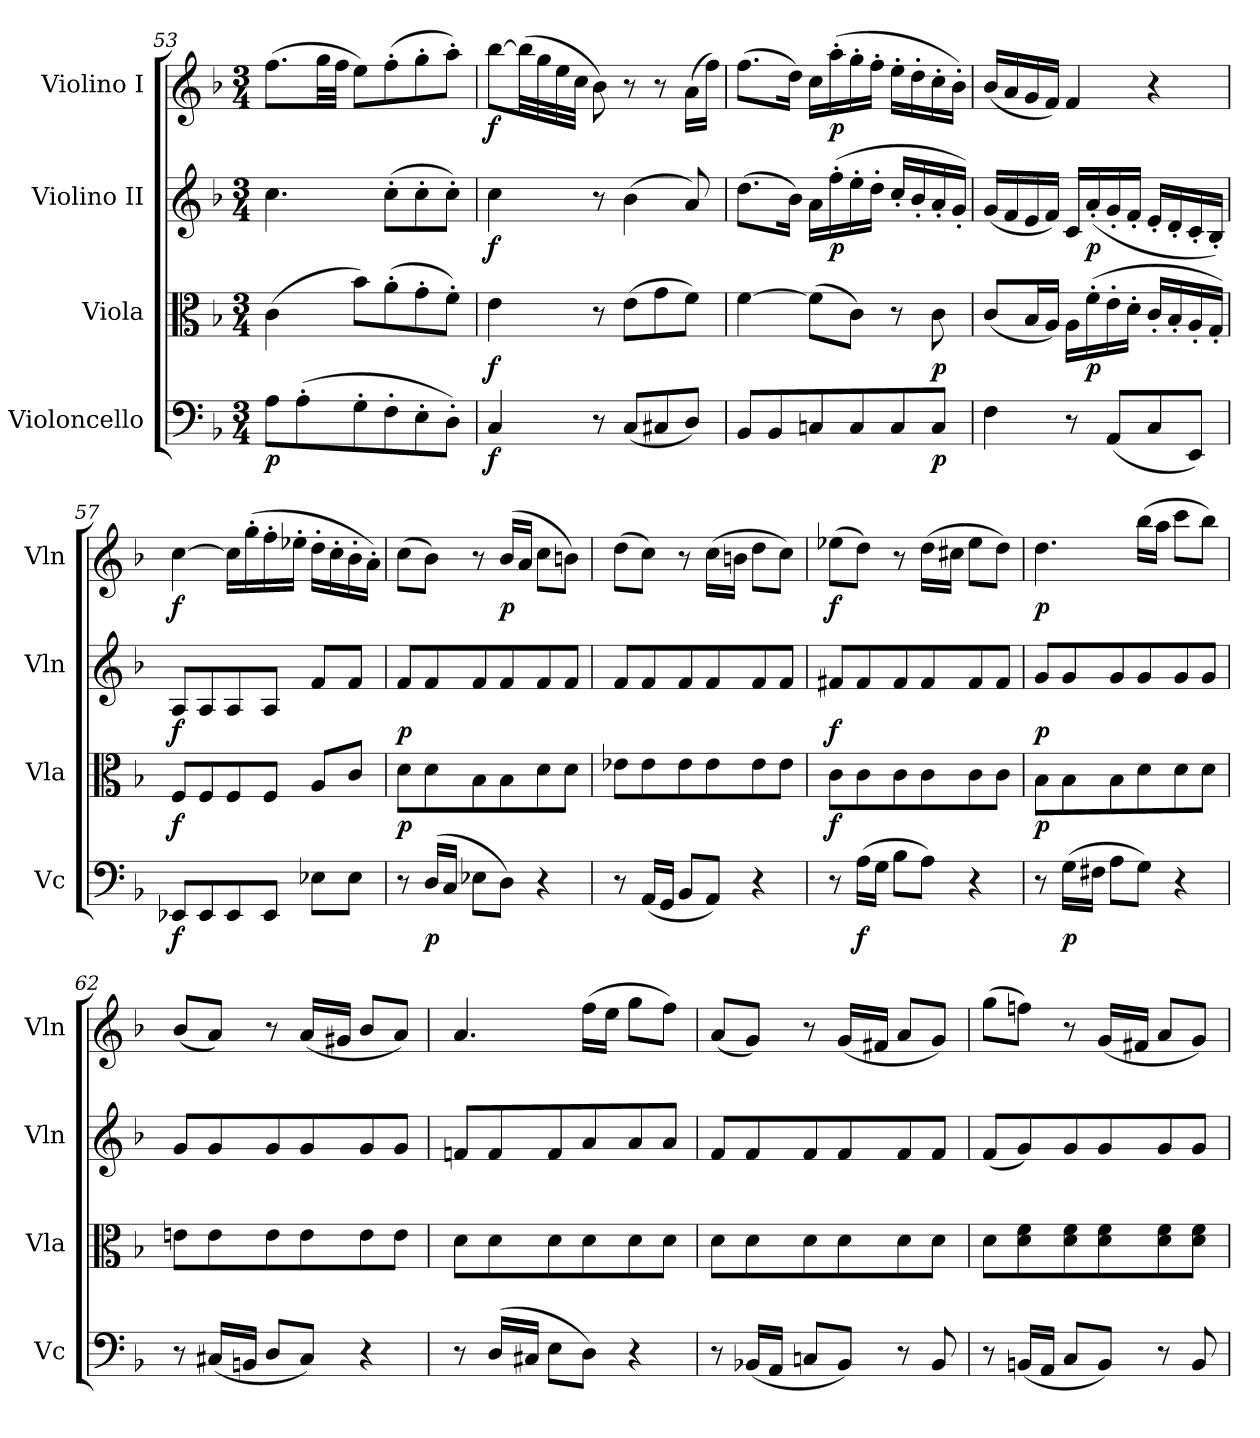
**kern	**dynam	**kern	**dynam	**kern	**dynam	**kern	**dynam
*part4	*part4	*part3	*part3	*part2	*part2	*part1	*part1
*staff4	*staff4	*staff3	*staff3	*staff2	*staff2	*staff1	*staff1
*I"Violoncello	*	*I"Viola	*	*I"Violino II	*	*I"Violino I	*
*I'Vc	*	*I'Vla	*	*I'Vln	*	*I'Vln	*
*clefF4	*	*clefC3	*	*clefG2	*	*clefG2	*
*k[b-]	*	*k[b-]	*	*k[b-]	*	*k[b-]	*
*F:	*	*F:	*	*F:	*	*F:	*
*M3/4	*	*M3/4	*	*M3/4	*	*M3/4	*
=53	=53	=53	=53	=53	=53	=53	=53
*	*	*	*	*^	*	*	*
8AL	p	(4c	.	4.cc	4ryy	.	(8.ffL	.
(8A'	.	.	.	.	.	.	.	.
.	.	.	.	.	.	.	32ggLL	.
.	.	.	.	.	.	.	32ffJJJ	.
8G'	cresc.	8b-L)	cresc.	.	2ryy	cresc.	8eeL)	cresc.
8F'	.	(8a'	.	(8cc'L	.	.	(8ff'	.
8E'	.	8g'	.	8cc'	.	.	8gg'	.
8D'J)	.	8f'J)	.	8cc'J)	.	.	8aa'J)	.
*	*	*	*	*v	*v	*	*	*
=54	=54	=54	=54	=54	=54	=54	=54
4C	f	4e	f	4cc	f	[8bb-L	f
.	.	.	.	.	.	(32bb-LL]	.
.	.	.	.	.	.	32gg	.
.	.	.	.	.	.	32ee	.
.	.	.	.	.	.	32ccJJJ	.
8r	.	8r	.	8r	.	8b-)	.
(8CL	.	(8eL	.	(4b-	.	8r	.
8C#X	.	8g	.	.	.	8r	.
8DJ)	.	8fJ)	.	8a)	.	(16aLL	.
.	.	.	.	.	.	16ffJJ)	.
=55	=55	=55	=55	=55	=55	=55	=55
8BB-L	.	[4f	.	(8.ddL	.	(8.ffL	.
8BB-	.	.	.	.	.	.	.
.	.	.	.	16b-Jk)	.	16ddJk)	.
8Cn	.	(8fL]	.	16aLL	.	16ccLL	.
.	.	.	.	(16ff'	p	(16aa'	p
8C	.	8cJ)	.	16ee'	.	16gg'	.
.	.	.	.	16dd'JJ	.	16ff'JJ	.
8C	.	8r	.	16cc'LL	.	16ee'LL	.
.	.	.	.	16b-'	.	16dd'	.
8CJ	p	8c	p	16a'	.	16cc'	.
.	.	.	.	16g'JJ)	.	16b-'JJ)	.
!!LO:LB:g=z
=56	=56	=56	=56	=56	=56	=56	=56
4F	.	(8cL	.	(16gLL	.	(16b-LL	.
.	.	.	.	16f	.	16a	.
.	.	16B-L	.	16e	.	16g	.
.	.	16AJJ)	.	16fJJ)	.	16fJJ)	.
8r	.	16ALL	.	16cLL	.	4f	.
.	.	(16f'	p	(16a'	p	.	.
(8AAL	.	16e'	.	16g'	.	.	.
.	.	16d'JJ	.	16f'JJ	.	.	.
8C	.	16c'LL	.	16e'LL	.	4r	.
.	.	16B-'	.	16d'	.	.	.
8EEJ)	.	16A'	.	16c'	.	.	.
.	.	16G'JJ)	.	16B-'JJ)	.	.	.
=57	=57	=57	=57	=57	=57	=57	=57
8EE-XL	f	8FL	f	8AL	f	[4cc	f
8EE-	.	8F	.	8A	.	.	.
8EE-	.	8F	.	8A	.	16ccLL]	.
.	.	.	.	.	.	(16gg'	.
8EE-J	.	8FJ	.	8AJ	.	16ff'	.
.	.	.	.	.	.	16ee-X'JJ	.
8E-XL	.	8AL	.	8fL	.	16dd'LL	.
.	.	.	.	.	.	16cc'	.
8E-J	.	8cJ	.	8fJ	.	16b-'	.
.	.	.	.	.	.	16a'JJ)	.
=58	=58	=58	=58	=58	=58	=58	=58
8r	.	8dL	p	8fL	p	(8ccL	.
(16DLL	p	8d	.	8f	.	8b-J)	.
16CJJ	.	.	.	.	.	.	.
8E-XL	.	8B-	.	8f	.	8r	.
8DJ)	.	8B-	.	8f	.	(16b-LL	p
.	.	.	.	.	.	16aJJ	.
4r	.	8d	.	8f	.	8ccL	.
.	.	8dJ	.	8fJ	.	8bnJ)	.
=59	=59	=59	=59	=59	=59	=59	=59
8r	.	8e-XL	.	8fL	.	(8ddL	.
(16AALL	.	8e-	.	8f	.	8ccJ)	.
16GGJJ	.	.	.	.	.	.	.
8BB-L	.	8e-	.	8f	.	8r	.
8AAJ)	.	8e-	.	8f	.	(16ccLL	.
.	.	.	.	.	.	16bnJJ	.
4r	.	8e-	.	8f	.	8ddL	.
.	.	8e-J	.	8fJ	.	8ccJ)	.
=60	=60	=60	=60	=60	=60	=60	=60
8r	.	8cL	f	8f#XL	f	(8ee-XL	f
(16ALL	f	8c	.	8f#	.	8ddJ)	.
16GJJ	.	.	.	.	.	.	.
8B-L	.	8c	.	8f#	.	8r	.
8AJ)	.	8c	.	8f#	.	(16ddLL	.
.	.	.	.	.	.	16cc#XJJ	.
4r	.	8c	.	8f#	.	8ee-L	.
.	.	8cJ	.	8f#J	.	8ddJ)	.
!!LO:PB:g=z
=61	=61	=61	=61	=61	=61	=61	=61
8r	.	8B-L	p	8gL	p	4.dd	p
(16GLL	p	8B-	.	8g	.	.	.
16F#XJJ	.	.	.	.	.	.	.
8AL	.	8B-	.	8g	.	.	.
8GJ)	.	8d	.	8g	.	(16bb-LL	.
.	.	.	.	.	.	16aaJJ	.
4r	.	8d	.	8g	.	8cccL	.
.	.	8dJ	.	8gJ	.	8bb-J)	.
=62	=62	=62	=62	=62	=62	=62	=62
8r	.	8enL	.	8gL	.	(8b-L	.
(16C#XLL	.	8e	.	8g	.	8aJ)	.
16BBnJJ	.	.	.	.	.	.	.
8DL	.	8e	.	8g	.	8r	.
8C#J)	.	8e	.	8g	.	(16aLL	.
.	.	.	.	.	.	16g#XJJ	.
4r	.	8e	.	8g	.	8b-L	.
.	.	8eJ	.	8gJ	.	8aJ)	.
=63	=63	=63	=63	=63	=63	=63	=63
8r	.	8dL	.	8fnL	.	4.a	.
(16DLL	.	8d	.	8f	.	.	.
16C#XJJ	.	.	.	.	.	.	.
8EL	.	8d	.	8f	.	.	.
8DJ)	.	8d	.	8a	.	(16ffLL	.
.	.	.	.	.	.	16eeJJ	.
4r	.	8d	.	8a	.	8ggL	.
.	.	8dJ	.	8aJ	.	8ffJ)	.
=64	=64	=64	=64	=64	=64	=64	=64
8r	.	8dL	.	8fL	.	(8aL	.
(16BB-XLL	.	8d	.	8f	.	8gJ)	.
16AAJJ	.	.	.	.	.	.	.
8CnL	.	8d	cre	8f	cre	8r	.
8BB-J)	.	8d	.	8f	.	(16gLL	cre
.	.	.	.	.	.	16f#XJJ	.
8r	.	8d	.	8f	.	8aL	.
8BB-	.	8dJ	.	8fJ	.	8gJ)	.
=65	=65	=65	=65	=65	=65	=65	=65
8r	.	8dL	.	(8fL	.	(8ggL	.
(16BBnLL	cre	8f 8d	.	8g)	.	8ffnJ)	.
16AAJJ	.	.	.	.	.	.	.
8CL	.	8f 8d	scen	8g	scen	8r	.
8BBJ)	.	8f 8d	.	8g	.	(16gLL	scen
.	.	.	.	.	.	16f#XJJ	.
8r	.	8f 8d	.	8g	.	8aL	.
8BB	.	8f 8dJ	.	8gJ	.	8gJ)	.
=	=	=	=	=	=	=	=
*-	*-	*-	*-	*-	*-	*-	*-
